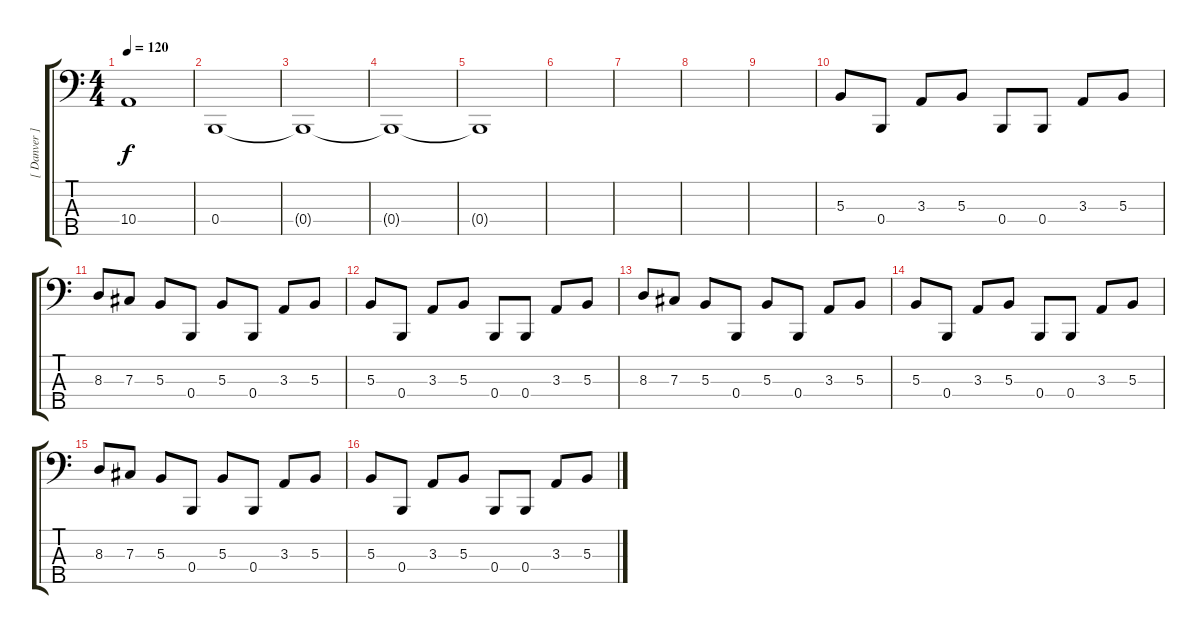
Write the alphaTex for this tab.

\track ("[ Danver ]" "[ Danver ]") {instrument electricbassfinger}
\staff {score tabs}
\tuning (E2 B1 Gb1 B0 Ab0) {hide}
\ts (4 4)
\tempo 120
\clef f4
\ks c
10.4{t}.1{dy f} |
0.4.1 |
0.4{t}.1 |
0.4{t}.1 |
0.4{t}.1 |
|
|
|
|
5.3.8 0.4.8 3.3.8 5.3.8 0.4.8 0.4.8 3.3.8 5.3.8 |
8.3.8 7.3.8 5.3.8 0.4.8 5.3.8 0.4.8 3.3.8 5.3.8 |
5.3.8 0.4.8 3.3.8 5.3.8 0.4.8 0.4.8 3.3.8 5.3.8 |
8.3.8 7.3.8 5.3.8 0.4.8 5.3.8 0.4.8 3.3.8 5.3.8 |
5.3.8 0.4.8 3.3.8 5.3.8 0.4.8 0.4.8 3.3.8 5.3.8 |
8.3.8 7.3.8 5.3.8 0.4.8 5.3.8 0.4.8 3.3.8 5.3.8 |
5.3.8 0.4.8 3.3.8 5.3.8 0.4.8 0.4.8 3.3.8 5.3.8
